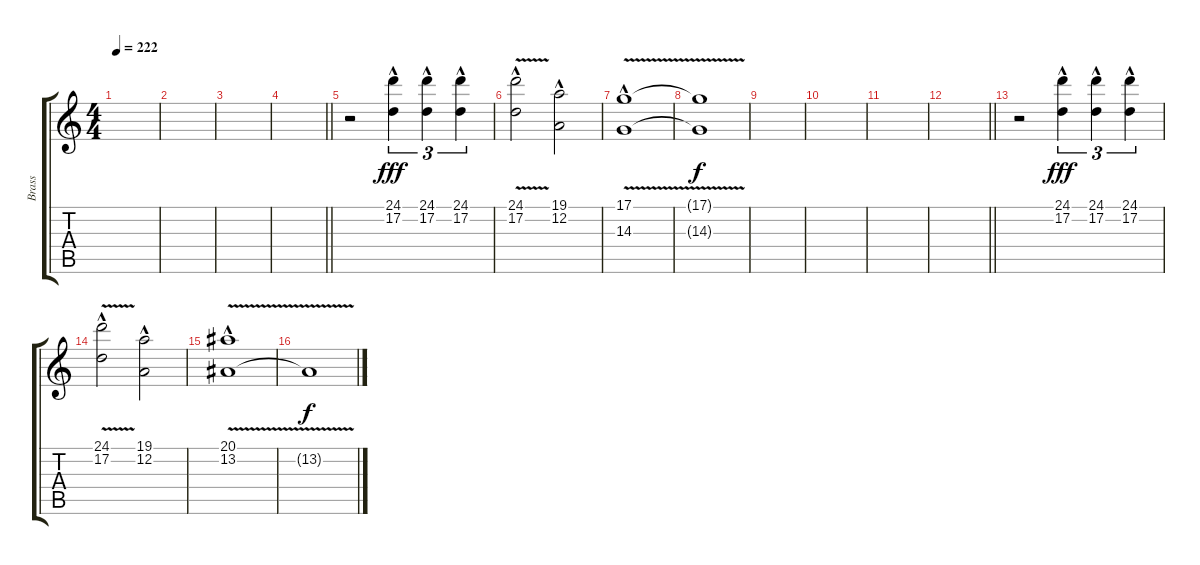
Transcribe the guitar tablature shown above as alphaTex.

\track ("Brass" "Brass") {instrument brasssection}
\staff {score tabs}
\tuning (D4 A3 F3 C3 G2 D2) {hide}
\ts (4 4)
\tempo 222
\clef g2
\ks c
|
|
|
\barLineRight lightlight
|
\section ("" "")
r.2 (24.1 17.2{hac}).4{tu (3 2) dy fff} (24.1 17.2{hac}).4{tu (3 2)} (24.1 17.2{hac}).4{tu (3 2)} |
(24.1 17.2{v hac}).2 (19.1 12.2{hac}).2 |
(17.1 14.3{v hac}).1 |
(17.1{t} 14.3{t}).1{dy f} |
|
|
|
\barLineRight lightlight
|
\section ("" "")
r.2 (24.1 17.2{hac}).4{tu (3 2) dy fff} (24.1 17.2{hac}).4{tu (3 2)} (24.1 17.2{hac}).4{tu (3 2)} |
(24.1 17.2{v hac}).2 (19.1 12.2{hac}).2 |
(20.1 13.2{v hac}).1 |
13.2{t}.1{dy f}
